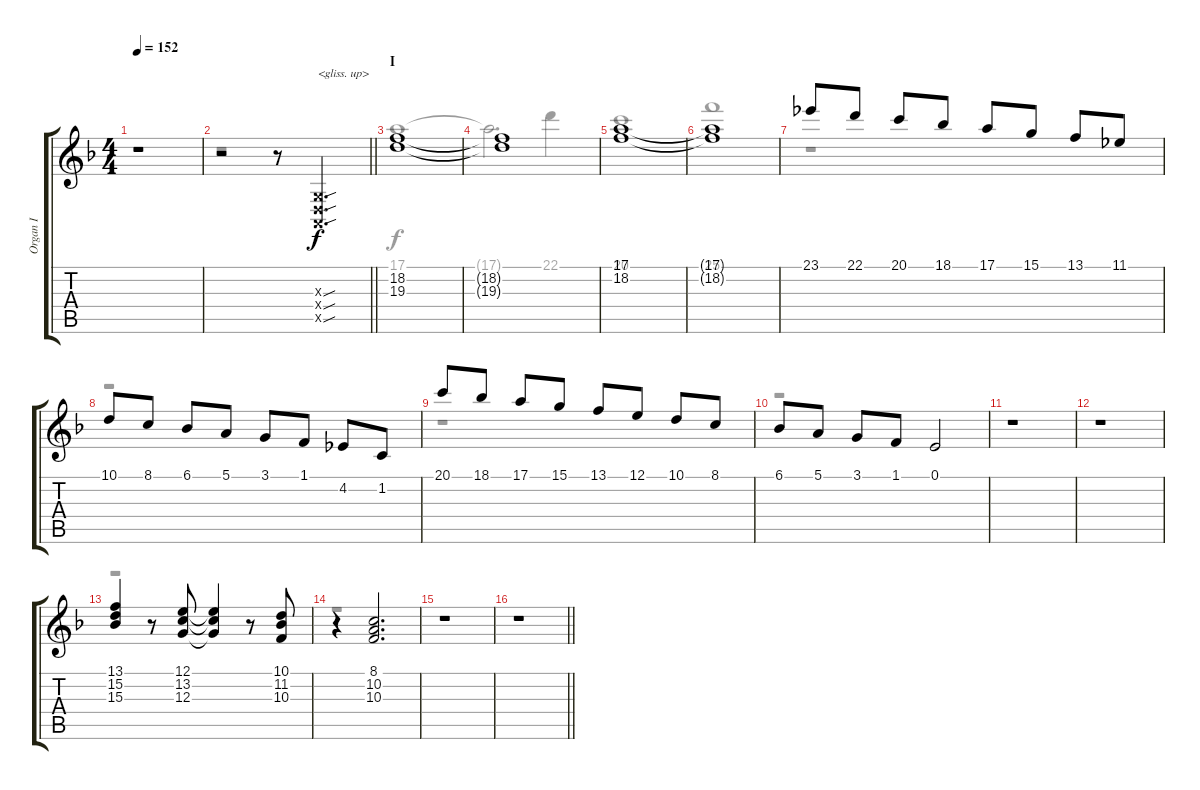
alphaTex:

\track ("Organ I" "Organ I") {instrument drawbarorgan}
\staff {score tabs}
\tuning (E4 B3 G3 D3 A2 E2) {hide}
\voice
\ts (4 4)
\tempo 152
\clef g2
\ks f
r.1{dy f} |
\barLineRight lightlight
r.2 r.8 (0.3{sou x} 0.4{sou x} 0.5{sou x}).4{d txt "<gliss. up>"} |
\section ("" "I")
(18.2 19.3).1 |
(18.2{t} 19.3{t}).1 |
(17.1 18.2).1 |
(17.1{t} 18.2{t}).1 |
23.1.8 22.1.8 20.1.8 18.1.8 17.1.8 15.1.8 13.1.8 11.1.8 |
10.1.8 8.1.8 6.1.8 5.1.8 3.1.8 1.1.8 4.2.8 1.2.8 |
20.1.8 18.1.8 17.1.8 15.1.8 13.1.8 12.1.8 10.1.8 8.1.8 |
6.1.8 5.1.8 3.1.8 1.1.8 0.1.2 |
r.1 |
r.1 |
(13.1 15.2 15.3).4 r.8 (12.1 13.2 12.3).8 (12.1{t} 13.2{t} 12.3{t}).4 r.8 (10.1 11.2 10.3).8 |
r.4 (8.1 10.2 10.3).2{d} |
r.1 |
\barLineRight lightlight
r.1
\voice
\clef g2
\ottava regular
\simile none
\ks f
r.1{dy f} |
\barLineRight lightlight
r.1 |
17.1.1 |
17.1{t}.2{d} 22.1.4 |
20.1.1 |
25.1.1 |
r.1 |
r.1 |
r.1 |
r.1 |
r.1 |
r.1 |
r.1 |
r.1 |
r.1 |
\barLineRight lightlight
r.1
